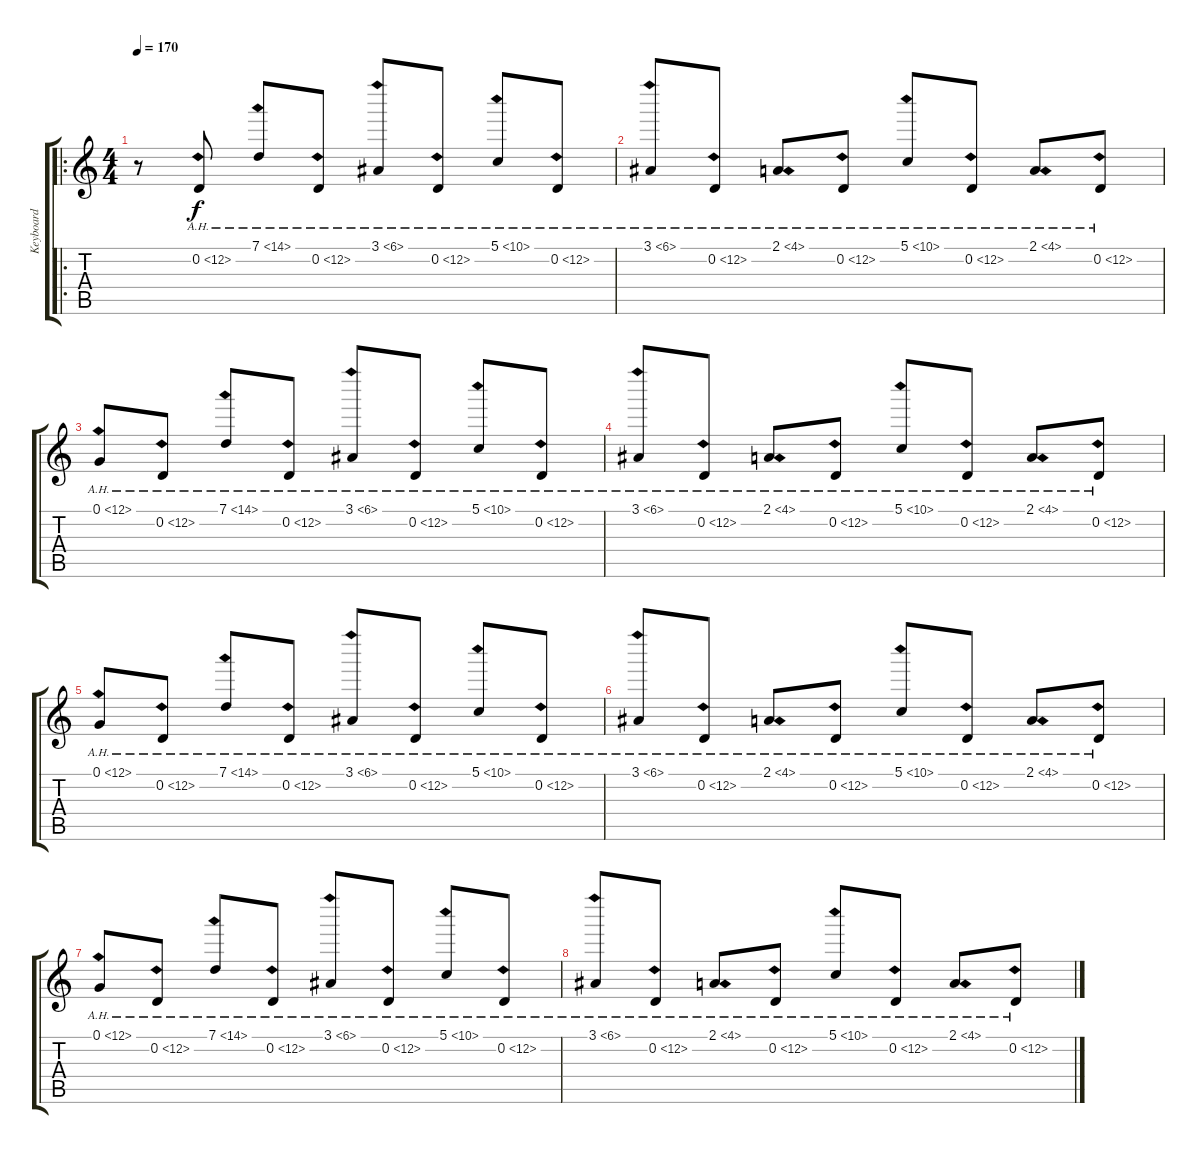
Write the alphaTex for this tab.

\track ("Keyboard" "Keyboard") {instrument vibraphone}
\staff {score tabs}
\tuning (G4 D4 Bb3 F3 C3 G2) {hide}
\ro
\ts (4 4)
\tempo 170
\clef g2
\ks c
r.8{dy f instrument vibraphone} 0.2{ah 12}.8 7.1{ah 7}.8 0.2{ah 12}.8 3.1{ah 3}.8 0.2{ah 12}.8 5.1{ah 5}.8 0.2{ah 12}.8 |
3.1{ah 3}.8 0.2{ah 12}.8 2.1{ah 2}.8 0.2{ah 12}.8 5.1{ah 5}.8 0.2{ah 12}.8 2.1{ah 2}.8 0.2{ah 12}.8 |
0.1{ah 12}.8 0.2{ah 12}.8 7.1{ah 7}.8 0.2{ah 12}.8 3.1{ah 3}.8 0.2{ah 12}.8 5.1{ah 5}.8 0.2{ah 12}.8 |
3.1{ah 3}.8 0.2{ah 12}.8 2.1{ah 2}.8 0.2{ah 12}.8 5.1{ah 5}.8 0.2{ah 12}.8 2.1{ah 2}.8 0.2{ah 12}.8 |
0.1{ah 12}.8 0.2{ah 12}.8 7.1{ah 7}.8 0.2{ah 12}.8 3.1{ah 3}.8 0.2{ah 12}.8 5.1{ah 5}.8 0.2{ah 12}.8 |
3.1{ah 3}.8 0.2{ah 12}.8 2.1{ah 2}.8 0.2{ah 12}.8 5.1{ah 5}.8 0.2{ah 12}.8 2.1{ah 2}.8 0.2{ah 12}.8 |
0.1{ah 12}.8 0.2{ah 12}.8 7.1{ah 7}.8 0.2{ah 12}.8 3.1{ah 3}.8 0.2{ah 12}.8 5.1{ah 5}.8 0.2{ah 12}.8 |
3.1{ah 3}.8 0.2{ah 12}.8 2.1{ah 2}.8 0.2{ah 12}.8 5.1{ah 5}.8 0.2{ah 12}.8 2.1{ah 2}.8 0.2{ah 12}.8
